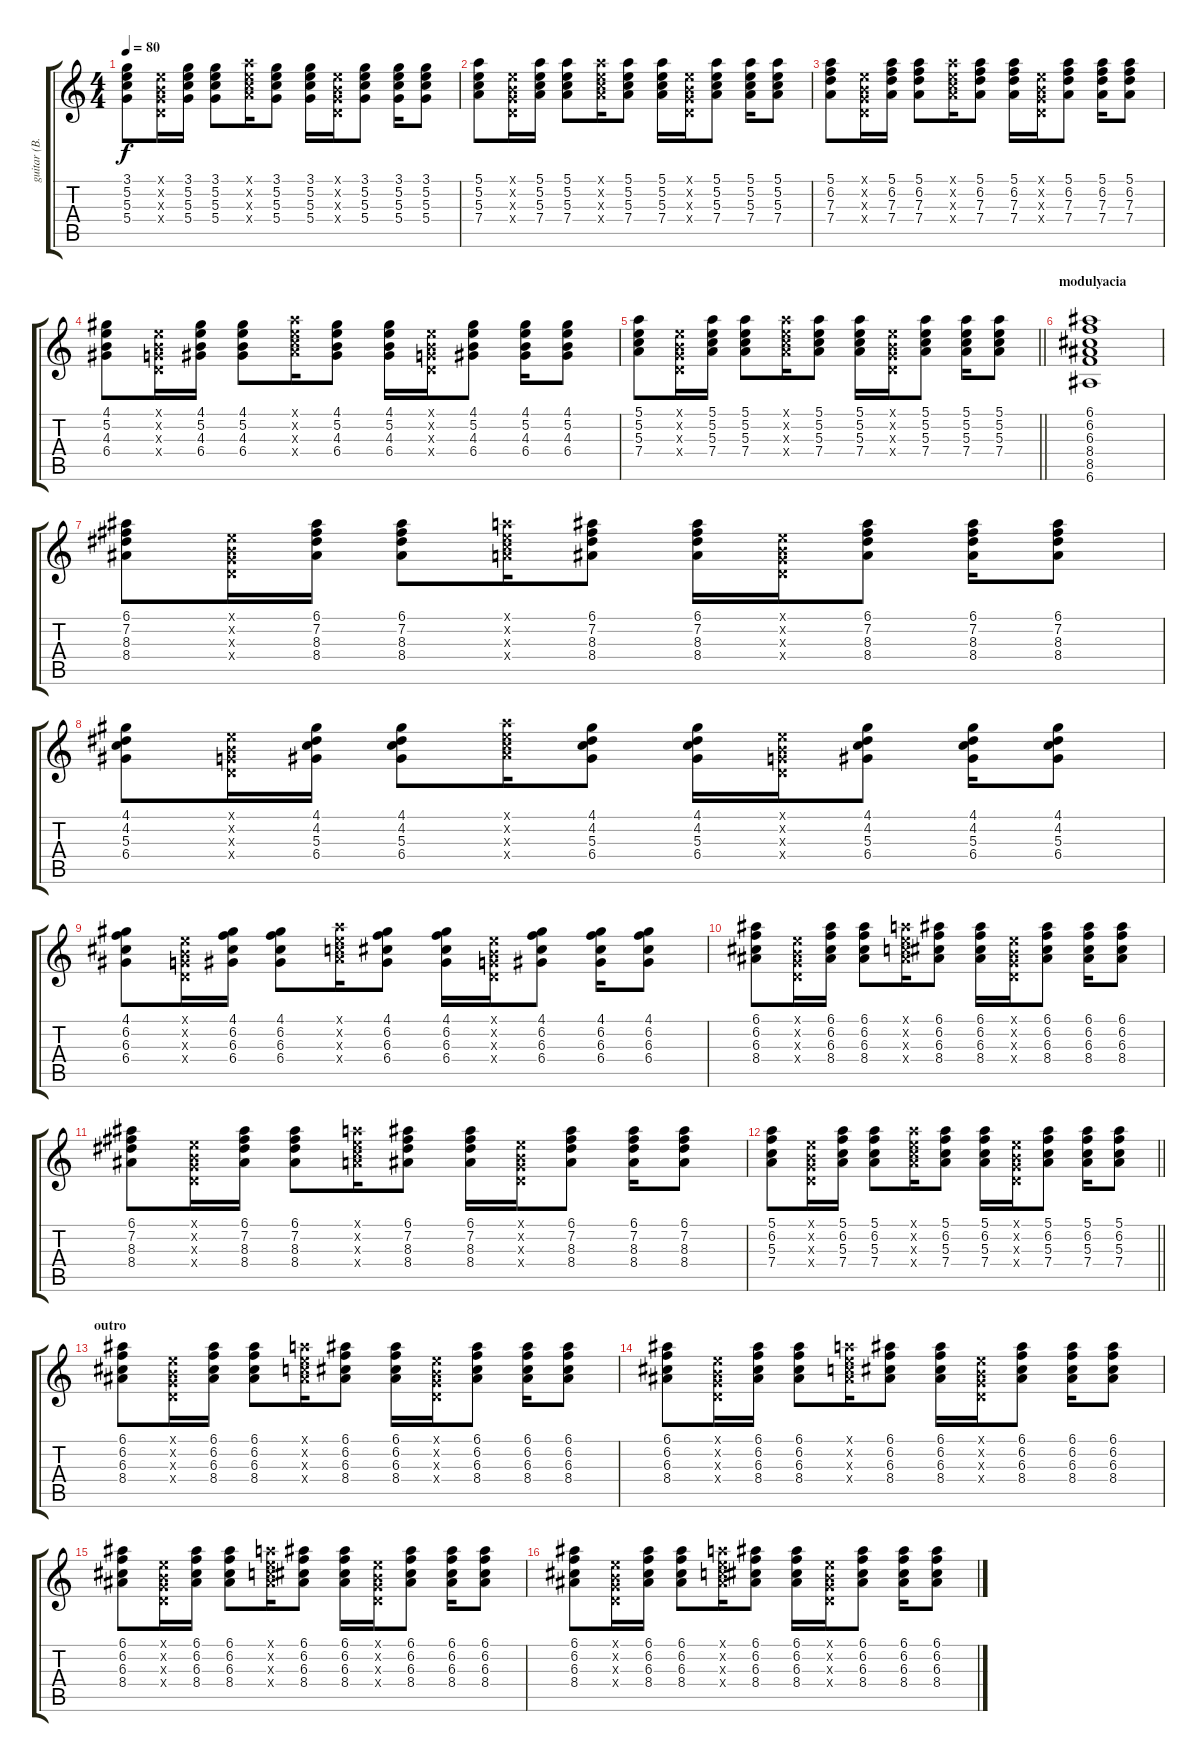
\track ("guitar (В. Самойлов)" "guitar (В.") {instrument electricguitarclean}
\staff {score tabs}
\tuning (E4 B3 G3 D3 A2 E2) {hide}
\ts (4 4)
\tempo 80
\clef g2
\ks c
(3.1 5.2 5.3 5.4).8{dy f} (0.1{x} 0.2{x} 0.3{x} 0.4{x}).16 (3.1 5.2 5.3 5.4).16 (3.1 5.2 5.3 5.4).8 (5.1{x} 5.2{x} 5.3{x} 7.4{x}).16 (3.1 5.2 5.3 5.4).8 (3.1 5.2 5.3 5.4).16 (0.1{x} 0.2{x} 0.3{x} 0.4{x}).16 (3.1 5.2 5.3 5.4).8 (3.1 5.2 5.3 5.4).16 (3.1 5.2 5.3 5.4).8 |
(5.1 5.2 5.3 7.4).8 (0.1{x} 0.2{x} 0.3{x} 0.4{x}).16 (5.1 5.2 5.3 7.4).16 (5.1 5.2 5.3 7.4).8 (5.1{x} 5.2{x} 5.3{x} 7.4{x}).16 (5.1 5.2 5.3 7.4).8 (5.1 5.2 5.3 7.4).16 (0.1{x} 0.2{x} 0.3{x} 0.4{x}).16 (5.1 5.2 5.3 7.4).8 (5.1 5.2 5.3 7.4).16 (5.1 5.2 5.3 7.4).8 |
(5.1 6.2 7.3 7.4).8 (0.1{x} 0.2{x} 0.3{x} 0.4{x}).16 (5.1 6.2 7.3 7.4).16 (5.1 6.2 7.3 7.4).8 (5.1{x} 5.2{x} 5.3{x} 7.4{x}).16 (5.1 6.2 7.3 7.4).8 (5.1 6.2 7.3 7.4).16 (0.1{x} 0.2{x} 0.3{x} 0.4{x}).16 (5.1 6.2 7.3 7.4).8 (5.1 6.2 7.3 7.4).16 (5.1 6.2 7.3 7.4).8 |
(4.1 5.2 4.3 6.4).8 (0.1{x} 0.2{x} 0.3{x} 0.4{x}).16 (4.1 5.2 4.3 6.4).16 (4.1 5.2 4.3 6.4).8 (5.1{x} 5.2{x} 5.3{x} 7.4{x}).16 (4.1 5.2 4.3 6.4).8 (4.1 5.2 4.3 6.4).16 (0.1{x} 0.2{x} 0.3{x} 0.4{x}).16 (4.1 5.2 4.3 6.4).8 (4.1 5.2 4.3 6.4).16 (4.1 5.2 4.3 6.4).8 |
\barLineRight lightlight
(5.1 5.2 5.3 7.4).8 (0.1{x} 0.2{x} 0.3{x} 0.4{x}).16 (5.1 5.2 5.3 7.4).16 (5.1 5.2 5.3 7.4).8 (5.1{x} 5.2{x} 5.3{x} 7.4{x}).16 (5.1 5.2 5.3 7.4).8 (5.1 5.2 5.3 7.4).16 (0.1{x} 0.2{x} 0.3{x} 0.4{x}).16 (5.1 5.2 5.3 7.4).8 (5.1 5.2 5.3 7.4).16 (5.1 5.2 5.3 7.4).8 |
\section ("" "modulyacia")
(6.1 6.2 6.3 8.4 8.5 6.6).1 |
(6.1 7.2 8.3 8.4).8 (0.1{x} 0.2{x} 0.3{x} 0.4{x}).16 (6.1 7.2 8.3 8.4).16 (6.1 7.2 8.3 8.4).8 (5.1{x} 5.2{x} 5.3{x} 7.4{x}).16 (6.1 7.2 8.3 8.4).8 (6.1 7.2 8.3 8.4).16 (0.1{x} 0.2{x} 0.3{x} 0.4{x}).16 (6.1 7.2 8.3 8.4).8 (6.1 7.2 8.3 8.4).16 (6.1 7.2 8.3 8.4).8 |
(4.1 4.2 5.3 6.4).8 (0.1{x} 0.2{x} 0.3{x} 0.4{x}).16 (4.1 4.2 5.3 6.4).16 (4.1 4.2 5.3 6.4).8 (5.1{x} 5.2{x} 5.3{x} 7.4{x}).16 (4.1 4.2 5.3 6.4).8 (4.1 4.2 5.3 6.4).16 (0.1{x} 0.2{x} 0.3{x} 0.4{x}).16 (4.1 4.2 5.3 6.4).8 (4.1 4.2 5.3 6.4).16 (4.1 4.2 5.3 6.4).8 |
(4.1 6.2 6.3 6.4).8 (0.1{x} 0.2{x} 0.3{x} 0.4{x}).16 (4.1 6.2 6.3 6.4).16 (4.1 6.2 6.3 6.4).8 (5.1{x} 5.2{x} 5.3{x} 7.4{x}).16 (4.1 6.2 6.3 6.4).8 (4.1 6.2 6.3 6.4).16 (0.1{x} 0.2{x} 0.3{x} 0.4{x}).16 (4.1 6.2 6.3 6.4).8 (4.1 6.2 6.3 6.4).16 (4.1 6.2 6.3 6.4).8 |
(6.1 6.2 6.3 8.4).8 (0.1{x} 0.2{x} 0.3{x} 0.4{x}).16 (6.1 6.2 6.3 8.4).16 (6.1 6.2 6.3 8.4).8 (5.1{x} 5.2{x} 5.3{x} 8.4{x}).16 (6.1 6.2 6.3 8.4).8 (6.1 6.2 6.3 8.4).16 (0.1{x} 0.2{x} 0.3{x} 0.4{x}).16 (6.1 6.2 6.3 8.4).8 (6.1 6.2 6.3 8.4).16 (6.1 6.2 6.3 8.4).8 |
(6.1 7.2 8.3 8.4).8 (0.1{x} 0.2{x} 0.3{x} 0.4{x}).16 (6.1 7.2 8.3 8.4).16 (6.1 7.2 8.3 8.4).8 (5.1{x} 5.2{x} 5.3{x} 7.4{x}).16 (6.1 7.2 8.3 8.4).8 (6.1 7.2 8.3 8.4).16 (0.1{x} 0.2{x} 0.3{x} 0.4{x}).16 (6.1 7.2 8.3 8.4).8 (6.1 7.2 8.3 8.4).16 (6.1 7.2 8.3 8.4).8 |
\barLineRight lightlight
(5.1 6.2 5.3 7.4).8 (0.1{x} 0.2{x} 0.3{x} 0.4{x}).16 (5.1 6.2 5.3 7.4).16 (5.1 6.2 5.3 7.4).8 (5.1{x} 5.2{x} 5.3{x} 7.4{x}).16 (5.1 6.2 5.3 7.4).8 (5.1 6.2 5.3 7.4).16 (0.1{x} 0.2{x} 0.3{x} 0.4{x}).16 (5.1 6.2 5.3 7.4).8 (5.1 6.2 5.3 7.4).16 (5.1 6.2 5.3 7.4).8 |
\section ("" "outro")
(6.1 6.2 6.3 8.4).8 (0.1{x} 0.2{x} 0.3{x} 0.4{x}).16 (6.1 6.2 6.3 8.4).16 (6.1 6.2 6.3 8.4).8 (5.1{x} 5.2{x} 5.3{x} 8.4{x}).16 (6.1 6.2 6.3 8.4).8 (6.1 6.2 6.3 8.4).16 (0.1{x} 0.2{x} 0.3{x} 0.4{x}).16 (6.1 6.2 6.3 8.4).8 (6.1 6.2 6.3 8.4).16 (6.1 6.2 6.3 8.4).8 |
(6.1 6.2 6.3 8.4).8 (0.1{x} 0.2{x} 0.3{x} 0.4{x}).16 (6.1 6.2 6.3 8.4).16 (6.1 6.2 6.3 8.4).8 (5.1{x} 5.2{x} 5.3{x} 8.4{x}).16 (6.1 6.2 6.3 8.4).8 (6.1 6.2 6.3 8.4).16 (0.1{x} 0.2{x} 0.3{x} 0.4{x}).16 (6.1 6.2 6.3 8.4).8 (6.1 6.2 6.3 8.4).16 (6.1 6.2 6.3 8.4).8 |
(6.1 6.2 6.3 8.4).8 (0.1{x} 0.2{x} 0.3{x} 0.4{x}).16 (6.1 6.2 6.3 8.4).16 (6.1 6.2 6.3 8.4).8 (5.1{x} 5.2{x} 5.3{x} 8.4{x}).16 (6.1 6.2 6.3 8.4).8 (6.1 6.2 6.3 8.4).16 (0.1{x} 0.2{x} 0.3{x} 0.4{x}).16 (6.1 6.2 6.3 8.4).8 (6.1 6.2 6.3 8.4).16 (6.1 6.2 6.3 8.4).8 |
(6.1 6.2 6.3 8.4).8 (0.1{x} 0.2{x} 0.3{x} 0.4{x}).16 (6.1 6.2 6.3 8.4).16 (6.1 6.2 6.3 8.4).8 (5.1{x} 5.2{x} 5.3{x} 8.4{x}).16 (6.1 6.2 6.3 8.4).8 (6.1 6.2 6.3 8.4).16 (0.1{x} 0.2{x} 0.3{x} 0.4{x}).16 (6.1 6.2 6.3 8.4).8 (6.1 6.2 6.3 8.4).16 (6.1 6.2 6.3 8.4).8
